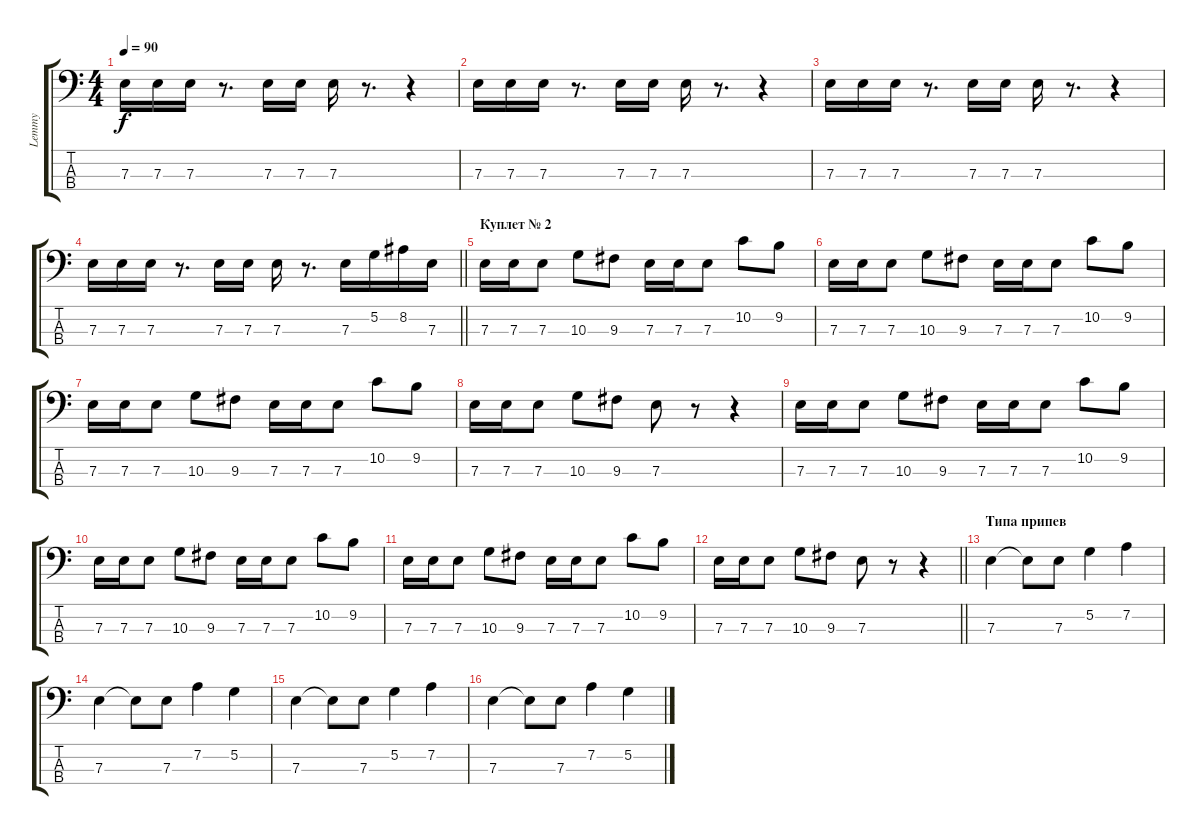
\track ("Lemmy" "Lemmy") {instrument overdrivenguitar}
\staff {score tabs}
\tuning (G2 D2 A1 E1) {hide}
\ts (4 4)
\tempo 90
\clef f4
\ks c
7.3.16{dy f} 7.3.16 7.3.16 r.8{d} 7.3.16 7.3.16 7.3.16 r.8{d} r.4 |
7.3.16 7.3.16 7.3.16 r.8{d} 7.3.16 7.3.16 7.3.16 r.8{d} r.4 |
7.3.16 7.3.16 7.3.16 r.8{d} 7.3.16 7.3.16 7.3.16 r.8{d} r.4 |
\barLineRight lightlight
7.3.16 7.3.16 7.3.16 r.8{d} 7.3.16 7.3.16 7.3.16 r.8{d} 7.3.16 5.2.16 8.2.16 7.3.16 |
\section ("" "Куплет № 2")
7.3.16 7.3.16 7.3.8 10.3.8 9.3.8 7.3.16 7.3.16 7.3.8 10.2.8 9.2.8 |
7.3.16 7.3.16 7.3.8 10.3.8 9.3.8 7.3.16 7.3.16 7.3.8 10.2.8 9.2.8 |
7.3.16 7.3.16 7.3.8 10.3.8 9.3.8 7.3.16 7.3.16 7.3.8 10.2.8 9.2.8 |
7.3.16 7.3.16 7.3.8 10.3.8 9.3.8 7.3.8 r.8 r.4 |
7.3.16 7.3.16 7.3.8 10.3.8 9.3.8 7.3.16 7.3.16 7.3.8 10.2.8 9.2.8 |
7.3.16 7.3.16 7.3.8 10.3.8 9.3.8 7.3.16 7.3.16 7.3.8 10.2.8 9.2.8 |
7.3.16 7.3.16 7.3.8 10.3.8 9.3.8 7.3.16 7.3.16 7.3.8 10.2.8 9.2.8 |
\barLineRight lightlight
7.3.16 7.3.16 7.3.8 10.3.8 9.3.8 7.3.8 r.8 r.4 |
\section ("" "Типа припев")
7.3.4 7.3{t}.8 7.3.8 5.2.4 7.2.4 |
7.3.4 7.3{t}.8 7.3.8 7.2.4 5.2.4 |
7.3.4 7.3{t}.8 7.3.8 5.2.4 7.2.4 |
7.3.4 7.3{t}.8 7.3.8 7.2.4 5.2.4
